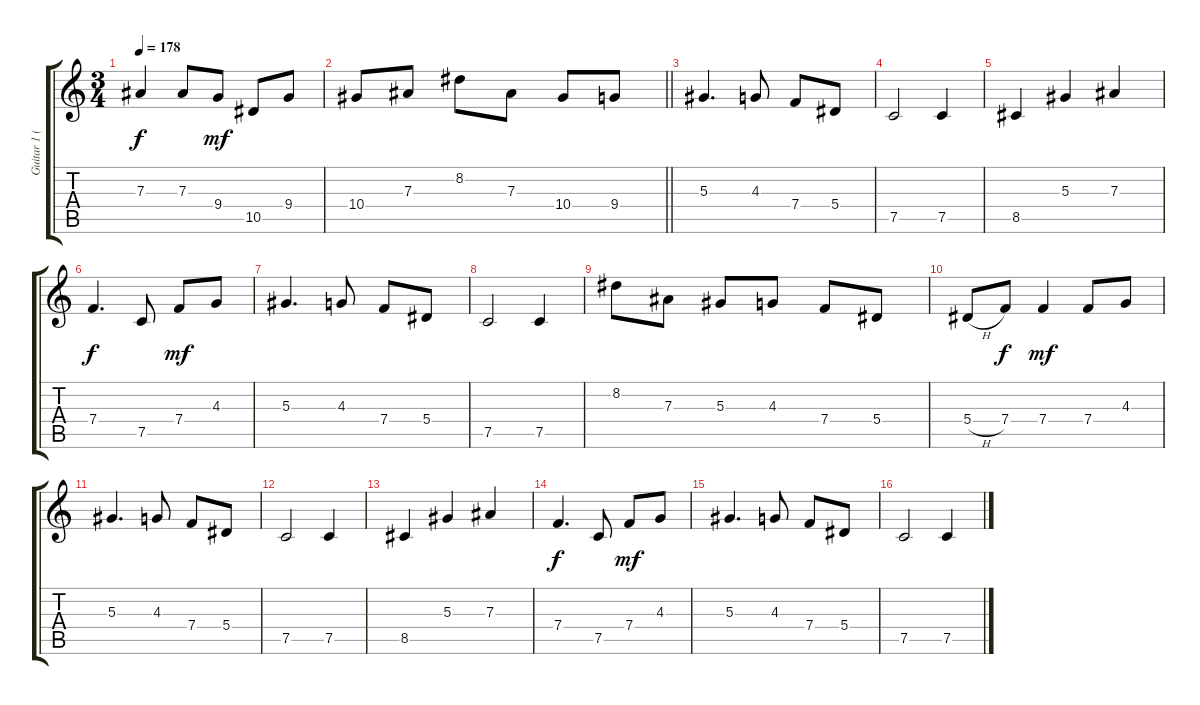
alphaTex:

\track ("Guitar 1 (Lead)" "Guitar 1 (") {instrument distortionguitar}
\staff {score tabs}
\tuning (C4 G3 Eb3 Bb2 F2 C2) {hide}
\ts (3 4)
\tempo 178
\clef g2
\ks c
7.3.4{dy f} 7.3.8 9.4.8{dy mf} 10.5.8 9.4.8 |
\barLineRight lightlight
10.4.8 7.3.8 8.2.8 7.3.8 10.4.8 9.4.8 |
5.3.4{d volume 16 balance 8} 4.3.8 7.4.8 5.4.8 |
7.5.2 7.5.4 |
8.5.4 5.3.4 7.3.4 |
7.4.4{d dy f} 7.5.8 7.4.8{dy mf} 4.3.8 |
5.3.4{d} 4.3.8 7.4.8 5.4.8 |
7.5.2 7.5.4 |
8.2.8 7.3.8 5.3.8 4.3.8 7.4.8 5.4.8 |
5.4{h}.8 7.4.8{dy f} 7.4.4{dy mf} 7.4.8 4.3.8 |
5.3.4{d} 4.3.8 7.4.8 5.4.8 |
7.5.2 7.5.4 |
8.5.4 5.3.4 7.3.4 |
7.4.4{d dy f} 7.5.8 7.4.8{dy mf} 4.3.8 |
5.3.4{d} 4.3.8 7.4.8 5.4.8 |
7.5.2 7.5.4
